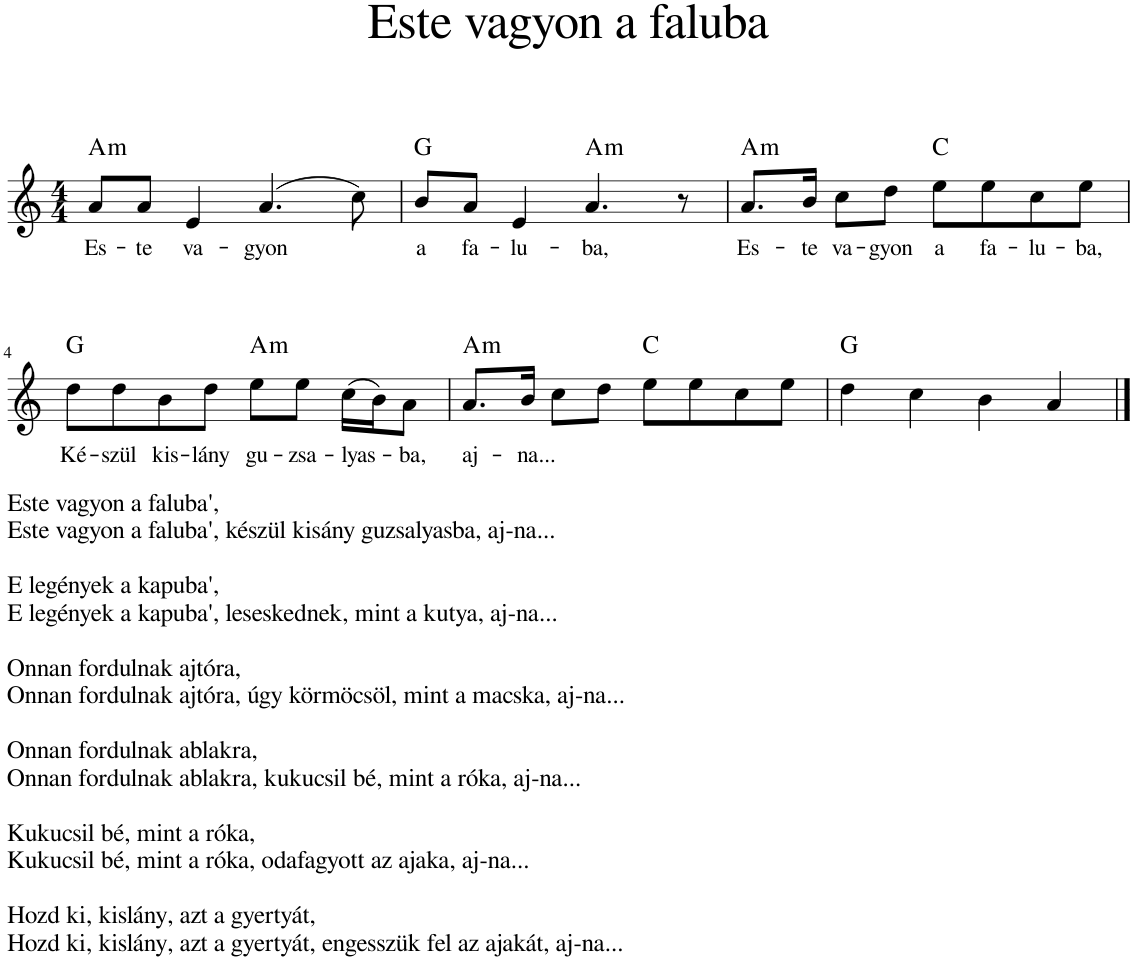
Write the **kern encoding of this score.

**kern	**text	**harte
*part1	*part1	*part1
*staff1	*staff1	*
*I"Piano	*	*
*I'Pno.	*	*
*clefG2	*	*
*k[]	*	*
*M4/4	*	*
=1	=1	=1
!	!LO:LY:b	!LO:H:kt=m
8a/L	Es-	A:min
!	!LO:LY:b	!
8a/J	-te	.
!	!LO:LY:b	!
4e/	va-	.
!	!LO:LY:b	!
(4.a/	-gyon	.
8cc\)	.	.
=2	=2	=2
!	!LO:LY:b	!
8b/L	a	G:maj
!	!LO:LY:b	!
8a/J	fa-	.
!	!LO:LY:b	!
4e/	-lu-	.
!	!LO:LY:b	!LO:H:kt=m
4.a/	-ba,	A:min
8r	.	.
=3	=3	=3
!	!LO:LY:b	!LO:H:kt=m
8.a/L	Es-	A:min
!	!LO:LY:b	!
16b/Jk	-te	.
!	!LO:LY:b	!
8cc\L	va-	.
!	!LO:LY:b	!
8dd\J	-gyon	.
!	!LO:LY:b	!
8ee\L	a	C:maj
!	!LO:LY:b	!
8ee\	fa-	.
!	!LO:LY:b	!
8cc\	-lu-	.
!	!LO:LY:b	!
8ee\J	-ba,	.
!!LO:LB:g=z
=4	=4	=4
!LO:TX:b:t=Este vagyon a faluba',	!	!
!LO:TX:b:t=Este vagyon a faluba', készül kisány guzsalyasba, aj-na...	!	!
!LO:TX:b:t=E legények a kapuba',	!	!
!LO:TX:b:t=E legények a kapuba', leseskednek, mint a kutya, aj-na...	!	!
!LO:TX:b:t=Onnan fordulnak ajtóra,	!	!
!LO:TX:b:t=Onnan fordulnak ajtóra, úgy körmöcsöl, mint a macska, aj-na...	!	!
!LO:TX:b:t=Onnan fordulnak ablakra,	!	!
!LO:TX:b:t=Onnan fordulnak ablakra, kukucsil bé, mint a róka, aj-na...	!	!
!LO:TX:b:t=Kukucsil bé, mint a róka,	!	!
!LO:TX:b:t=Kukucsil bé, mint a róka, odafagyott az ajaka, aj-na...	!	!
!LO:TX:b:t=Hozd ki, kislány, azt a gyertyát,	!	!
!LO:TX:b:t=Hozd ki, kislány, azt a gyertyát, engesszük fel az ajakát, aj-na...	!	!
!	!LO:LY:b	!
8dd\L	Ké-	G:maj
!	!LO:LY:b	!
8dd\	-szül	.
!	!LO:LY:b	!
8b\	kis-	.
!	!LO:LY:b	!
8dd\J	-lány	.
!	!LO:LY:b	!LO:H:kt=m
8ee\L	gu-	A:min
!	!LO:LY:b	!
8ee\J	-zsa-	.
!	!LO:LY:b	!
(16cc\LL	-lyas-	.
16b\J)	.	.
!	!LO:LY:b	!
8a\J	-ba,	.
=5	=5	=5
!	!LO:LY:b	!LO:H:kt=m
8.a/L	aj-	A:min
!	!LO:LY:b	!
16b/Jk	-na...	.
8cc\L	.	.
8dd\J	.	.
8ee\L	.	C:maj
8ee\	.	.
8cc\	.	.
8ee\J	.	.
=6	=6	=6
4dd\	.	G:maj
4cc\	.	.
4b\	.	.
4a/	.	.
==	==	==
*-	*-	*-
